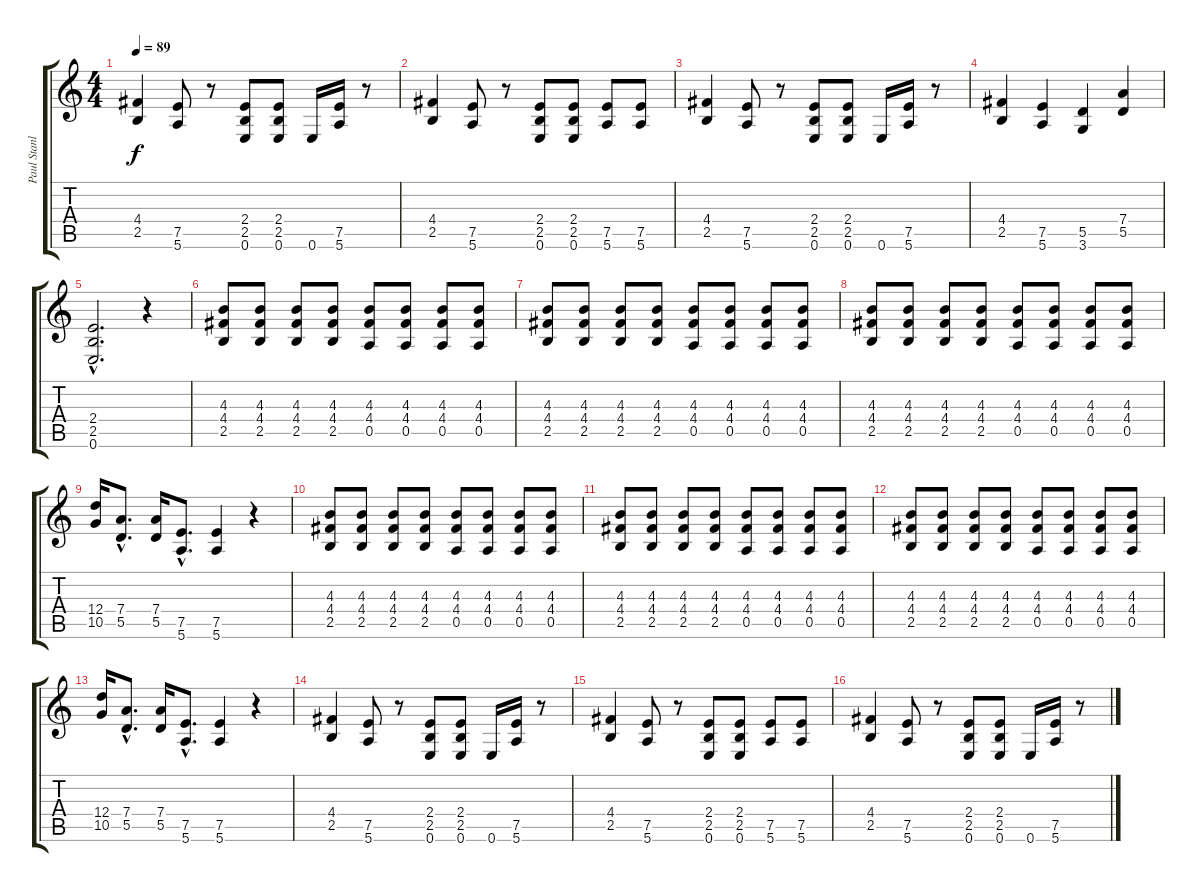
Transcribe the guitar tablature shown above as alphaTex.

\track ("Paul Stanley (The Starchild)" "Paul Stanl") {instrument distortionguitar}
\staff {score tabs}
\tuning (E4 B3 G3 D3 A2 E2) {hide}
\ts (4 4)
\tempo 89
\clef g2
\ks c
(4.4 2.5).4{dy f} (7.5 5.6).8 r.8 (2.4 2.5 0.6).8 (2.4 2.5 0.6).8 0.6.16 (7.5 5.6).16 r.8 |
(4.4 2.5).4 (7.5 5.6).8 r.8 (2.4 2.5 0.6).8 (2.4 2.5 0.6).8 (7.5 5.6).8 (7.5 5.6).8 |
(4.4 2.5).4 (7.5 5.6).8 r.8 (2.4 2.5 0.6).8 (2.4 2.5 0.6).8 0.6.16 (7.5 5.6).16 r.8 |
(4.4 2.5).4 (7.5 5.6).4 (5.5 3.6).4 (7.4 5.5).4 |
(2.4{hac} 2.5{hac} 0.6{hac}).2{d} r.4 |
(4.3 4.4 2.5).8 (4.3 4.4 2.5).8 (4.3 4.4 2.5).8 (4.3 4.4 2.5).8 (4.3 4.4 0.5).8 (4.3 4.4 0.5).8 (4.3 4.4 0.5).8 (4.3 4.4 0.5).8 |
(4.3 4.4 2.5).8 (4.3 4.4 2.5).8 (4.3 4.4 2.5).8 (4.3 4.4 2.5).8 (4.3 4.4 0.5).8 (4.3 4.4 0.5).8 (4.3 4.4 0.5).8 (4.3 4.4 0.5).8 |
(4.3 4.4 2.5).8 (4.3 4.4 2.5).8 (4.3 4.4 2.5).8 (4.3 4.4 2.5).8 (4.3 4.4 0.5).8 (4.3 4.4 0.5).8 (4.3 4.4 0.5).8 (4.3 4.4 0.5).8 |
(12.4 10.5).16 (7.4{hac} 5.5{hac}).8{d} (7.4 5.5).16 (7.5{hac} 5.6{hac}).8{d} (7.5 5.6).4 r.4 |
(4.3 4.4 2.5).8 (4.3 4.4 2.5).8 (4.3 4.4 2.5).8 (4.3 4.4 2.5).8 (4.3 4.4 0.5).8 (4.3 4.4 0.5).8 (4.3 4.4 0.5).8 (4.3 4.4 0.5).8 |
(4.3 4.4 2.5).8 (4.3 4.4 2.5).8 (4.3 4.4 2.5).8 (4.3 4.4 2.5).8 (4.3 4.4 0.5).8 (4.3 4.4 0.5).8 (4.3 4.4 0.5).8 (4.3 4.4 0.5).8 |
(4.3 4.4 2.5).8 (4.3 4.4 2.5).8 (4.3 4.4 2.5).8 (4.3 4.4 2.5).8 (4.3 4.4 0.5).8 (4.3 4.4 0.5).8 (4.3 4.4 0.5).8 (4.3 4.4 0.5).8 |
(12.4 10.5).16 (7.4{hac} 5.5{hac}).8{d} (7.4 5.5).16 (7.5{hac} 5.6{hac}).8{d} (7.5 5.6).4 r.4 |
(4.4 2.5).4 (7.5 5.6).8 r.8 (2.4 2.5 0.6).8 (2.4 2.5 0.6).8 0.6.16 (7.5 5.6).16 r.8 |
(4.4 2.5).4 (7.5 5.6).8 r.8 (2.4 2.5 0.6).8 (2.4 2.5 0.6).8 (7.5 5.6).8 (7.5 5.6).8 |
(4.4 2.5).4 (7.5 5.6).8 r.8 (2.4 2.5 0.6).8 (2.4 2.5 0.6).8 0.6.16 (7.5 5.6).16 r.8
